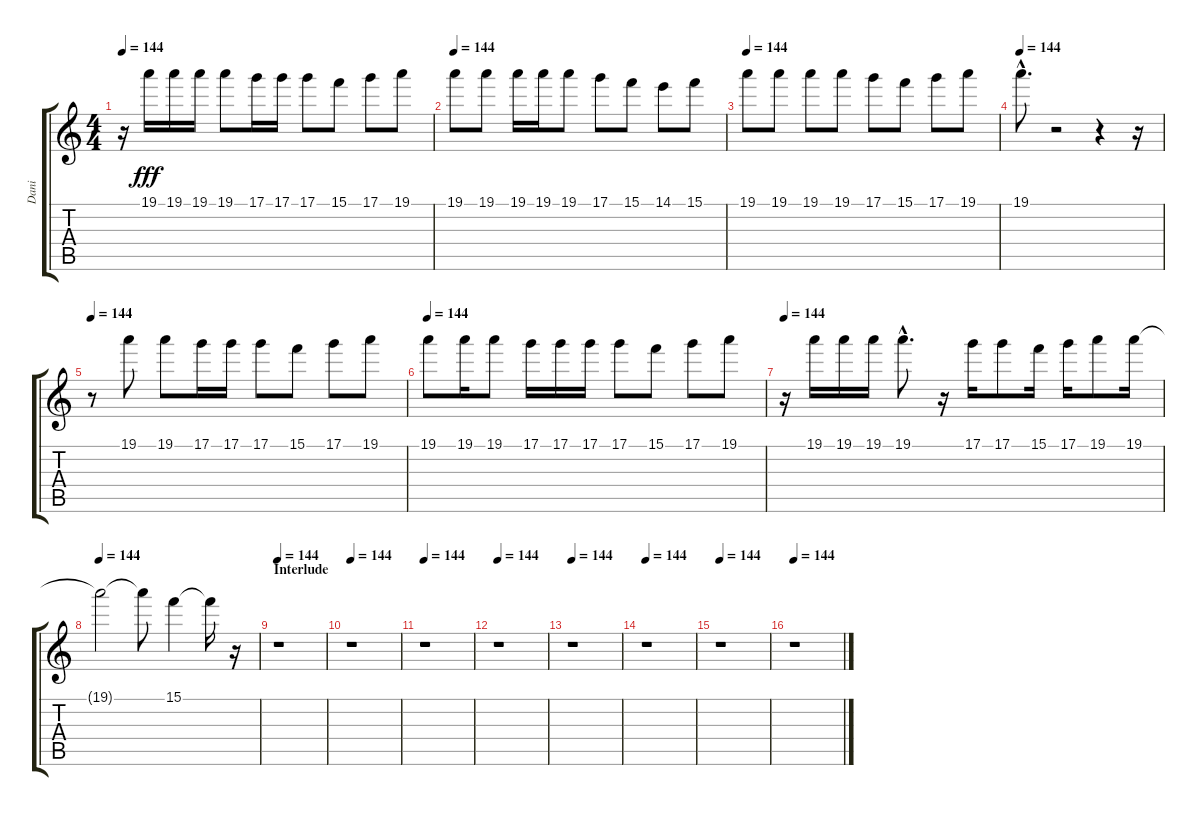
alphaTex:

\track ("Dani" "Dani") {instrument gunshot}
\staff {score tabs}
\tuning (D5 A4 F4 C4 G3 D3) {hide}
\ts (4 4)
\tempo 144
\clef g2
\ks c
r.16{dy fff} 19.1.16 19.1.16 19.1.16 19.1.8 17.1.16 17.1.16 17.1.8 15.1.8 17.1.8 19.1.8 |
\tempo 144
19.1.8 19.1.8 19.1.16 19.1.16 19.1.8 17.1.8 15.1.8 14.1.8 15.1.8 |
\tempo 144
19.1.8 19.1.8 19.1.8 19.1.8 17.1.8 15.1.8 17.1.8 19.1.8 |
\tempo 144
19.1{hac}.8{d} r.2 r.4 r.16 |
\tempo 144
r.8 19.1.8 19.1.8 17.1.16 17.1.16 17.1.8 15.1.8 17.1.8 19.1.8 |
\tempo 144
19.1.8 19.1.16 19.1.8 17.1.16 17.1.16 17.1.16 17.1.8 15.1.8 17.1.8 19.1.8 |
\tempo 144
r.16 19.1.16 19.1.16 19.1.16 19.1{hac}.8{d} r.16 17.1.16 17.1.8 15.1.16 17.1.16 19.1.8 19.1.16 |
\tempo 144
19.1{t}.2 19.1{t}.8 15.1.4 15.1{t}.16 r.16 |
\section ("" "Interlude")
\tempo 144
r.1 |
\tempo 144
r.1 |
\tempo 144
r.1 |
\tempo 144
r.1 |
\tempo 144
r.1 |
\tempo 144
r.1 |
\tempo 144
r.1 |
\tempo 144
r.1
